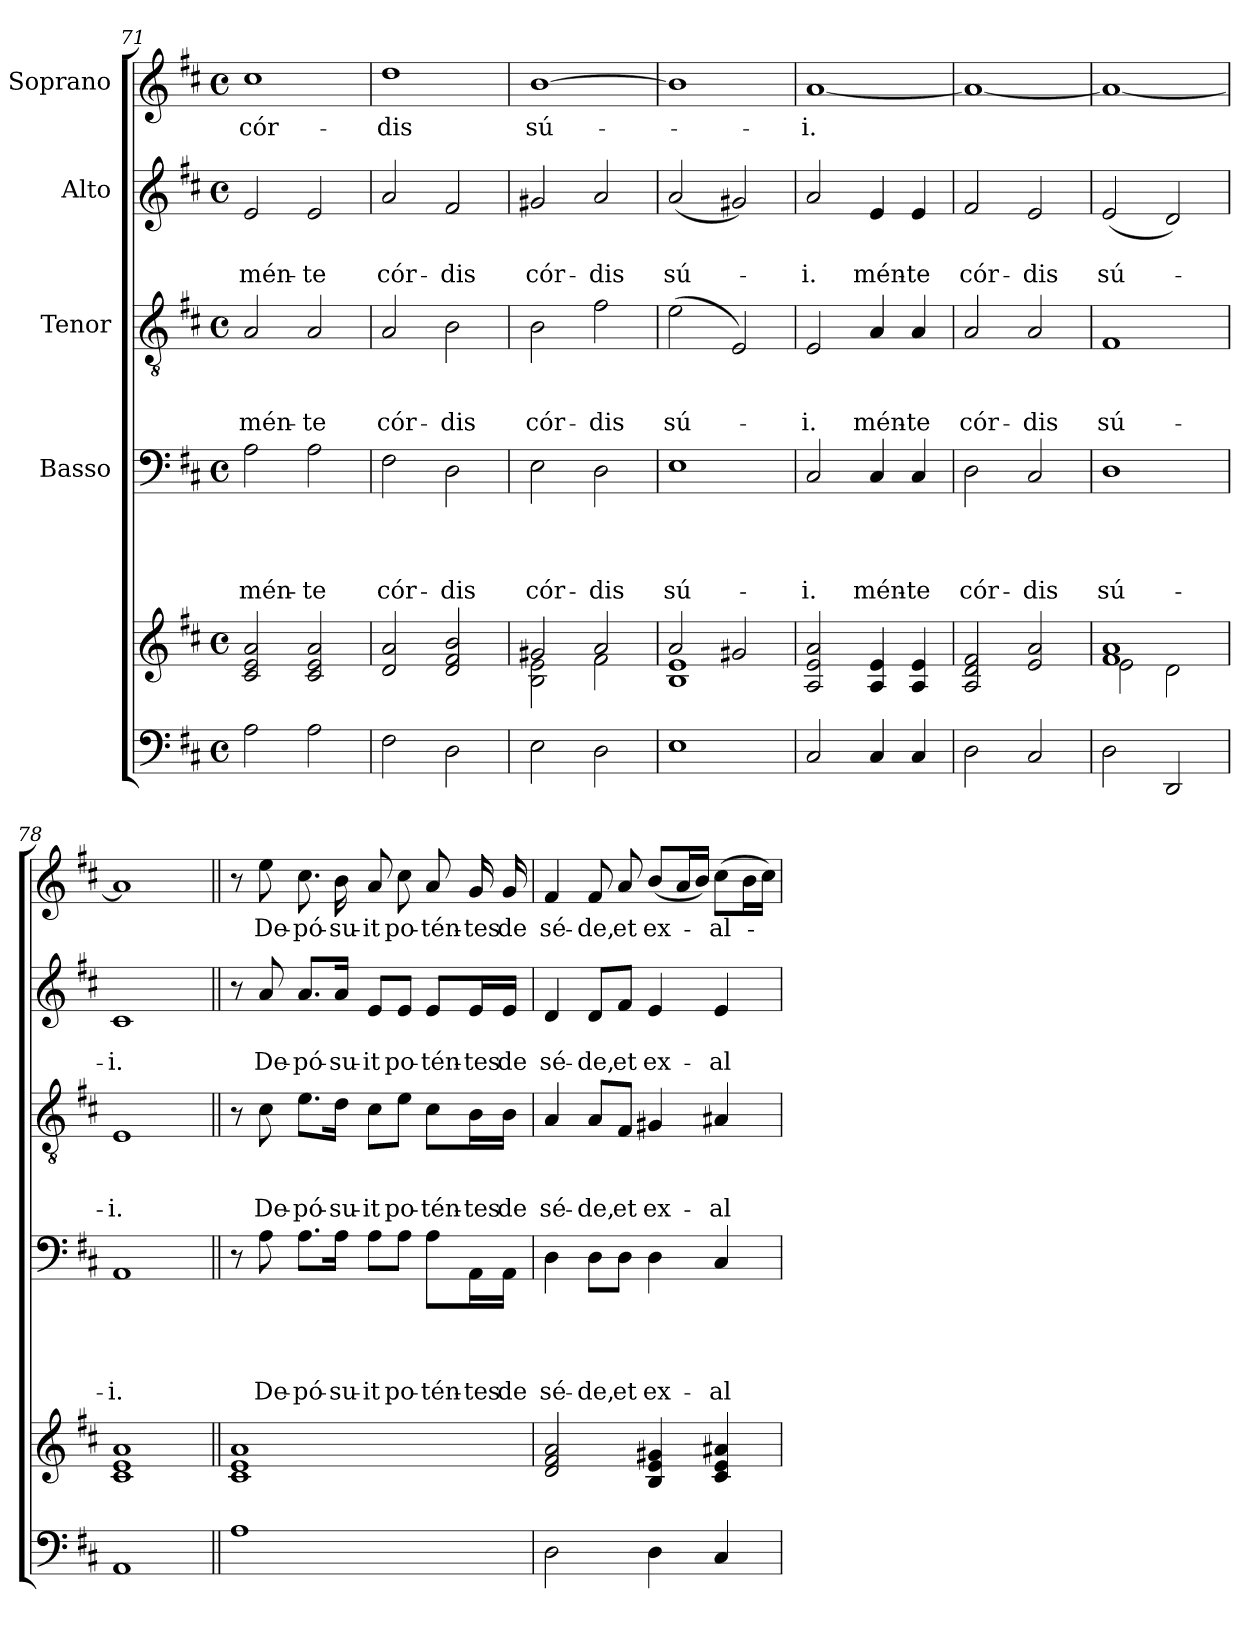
**kern	**kern	**kern	**text	**text	**text	**text	**kern	**text	**text	**text	**kern	**text	**text	**kern	**text
*part5	*part5	*part4	*part4	*part4	*part4	*part4	*part3	*part3	*part3	*part3	*part2	*part2	*part2	*part1	*part1
*staff6	*staff5	*staff4	*staff4	*staff4	*staff4	*staff4	*staff3	*staff3	*staff3	*staff3	*staff2	*staff2	*staff2	*staff1	*staff1
*	*	*I"Basso	*	*	*	*	*I"Tenor	*	*	*	*I"Alto	*	*	*I"Soprano	*
*clefF4	*clefG2	*clefF4	*	*	*	*	*clefGv2	*	*	*	*clefG2	*	*	*clefG2	*
*k[f#c#]	*k[f#c#]	*k[f#c#]	*	*	*	*	*k[f#c#]	*	*	*	*k[f#c#]	*	*	*k[f#c#]	*
*D:	*D:	*D:	*	*	*	*	*D:	*	*	*	*D:	*	*	*D:	*
*M4/4	*M4/4	*M4/4	*	*	*	*	*M4/4	*	*	*	*M4/4	*	*	*M4/4	*
*met(c)	*met(c)	*met(c)	*	*	*	*	*met(c)	*	*	*	*met(c)	*	*	*met(c)	*
=71	=71	=71	=71	=71	=71	=71	=71	=71	=71	=71	=71	=71	=71	=71	=71
!	!	!	!	!	!	!LO:LY:b	!	!	!	!LO:LY:b	!	!	!LO:LY:b	!	!LO:LY:b
2A\	2c#/ 2e/ 2a/	2A\	.	.	.	mén-	2A/	.	.	mén-	2e/	.	mén-	1cc#	cór-
!	!	!	!	!	!	!LO:LY:b	!	!	!	!LO:LY:b	!	!	!LO:LY:b	!	!
2A\	2c#/ 2e/ 2a/	2A\	.	.	.	-te	2A/	.	.	-te	2e/	.	-te	.	.
!!LO:LB:g=z
=72	=72	=72	=72	=72	=72	=72	=72	=72	=72	=72	=72	=72	=72	=72	=72
!	!	!	!	!	!	!LO:LY:b	!	!	!	!LO:LY:b	!	!	!LO:LY:b	!	!LO:LY:b
2F#\	2d/ 2a/	2F#\	.	.	.	cór-	2A/	.	.	cór-	2a/	.	cór-	1dd	-dis
!	!	!	!	!	!	!LO:LY:b	!	!	!	!LO:LY:b	!	!	!LO:LY:b	!	!
2D\	2d/ 2f#/ 2b/	2D\	.	.	.	-dis	2B\	.	.	-dis	2f#/	.	-dis	.	.
=73	=73	=73	=73	=73	=73	=73	=73	=73	=73	=73	=73	=73	=73	=73	=73
*	*^	*	*	*	*	*	*	*	*	*	*	*	*	*	*
!	!	!	!	!	!	!	!LO:LY:b	!	!	!	!LO:LY:b	!	!	!LO:LY:b	!	!LO:LY:b
2E\	2g#X/	2B\ 2e\	2E\	.	.	.	cór-	2B\	.	.	cór-	2g#X/	.	cór-	[>1b	sú-
!	!	!	!	!	!	!	!LO:LY:b	!	!	!	!LO:LY:b	!	!	!LO:LY:b	!	!
2D\	2a/	2f#\	2D\	.	.	.	-dis	2f#\	.	.	-dis	2a/	.	-dis	.	.
=74	=74	=74	=74	=74	=74	=74	=74	=74	=74	=74	=74	=74	=74	=74	=74	=74
!	!	!	!	!	!	!	!LO:LY:b	!	!	!	!LO:LY:b	!	!	!LO:LY:b	!	!
1E	2a/	1B 1e	1E	.	.	.	sú-	(>2e\	.	.	sú-	(<2a/	.	sú-	1b]	.
.	2g#X/	.	.	.	.	.	.	2E/)	.	.	.	2g#X/)	.	.	.	.
*	*v	*v	*	*	*	*	*	*	*	*	*	*	*	*	*	*
=75	=75	=75	=75	=75	=75	=75	=75	=75	=75	=75	=75	=75	=75	=75	=75
!	!	!	!	!	!	!LO:LY:b	!	!	!	!LO:LY:b	!	!	!LO:LY:b	!	!LO:LY:b:rj
2C#/	2A/ 2e/ 2a/	2C#/	.	.	.	-i.	2E/	.	.	-i.	2a/	.	-i.	[<1a	-i.
!	!	!	!	!	!	!LO:LY:b	!	!	!	!LO:LY:b	!	!	!LO:LY:b	!	!
4C#/	4A/ 4e/	4C#/	.	.	.	mén-	4A/	.	.	mén-	4e/	.	mén-	.	.
!	!	!	!	!	!	!LO:LY:b:rj	!	!	!	!LO:LY:b:rj	!	!	!LO:LY:b:rj	!	!
4C#/	4A/ 4e/	4C#/	.	.	.	-te	4A/	.	.	-te	4e/	.	-te	.	.
=76	=76	=76	=76	=76	=76	=76	=76	=76	=76	=76	=76	=76	=76	=76	=76
!	!	!	!	!	!	!LO:LY:b	!	!	!	!LO:LY:b	!	!	!LO:LY:b	!	!
2D\	2A/ 2d/ 2f#/	2D\	.	.	.	cór-	2A/	.	.	cór-	2f#/	.	cór-	1a_	.
!	!	!	!	!	!	!LO:LY:b	!	!	!	!LO:LY:b	!	!	!LO:LY:b	!	!
2C#/	2e/ 2a/	2C#/	.	.	.	-dis	2A/	.	.	-dis	2e/	.	-dis	.	.
=77	=77	=77	=77	=77	=77	=77	=77	=77	=77	=77	=77	=77	=77	=77	=77
*	*^	*	*	*	*	*	*	*	*	*	*	*	*	*	*
!	!	!	!	!	!	!	!LO:LY:b	!	!	!	!LO:LY:b	!	!	!LO:LY:b	!	!
2D\	1f# 1a	2e\	1D	.	.	.	sú-	1F#	.	.	sú-	(<2e/	.	sú-	1a_	.
2DD/	.	2d\	.	.	.	.	.	.	.	.	.	2d/)	.	.	.	.
=78	=78	=78	=78	=78	=78	=78	=78	=78	=78	=78	=78	=78	=78	=78	=78	=78
!	!	!	!	!	!	!	!LO:LY:b:rj	!	!	!	!LO:LY:b:rj	!	!	!LO:LY:b:rj	!	!
*	*v	*v	*	*	*	*	*	*	*	*	*	*	*	*	*	*
1AA	1c# 1e 1a	1AA	.	.	.	-i.	1E	.	.	-i.	1c#	.	-i.	1a]	.
=79||	=79||	=79||	=79||	=79||	=79||	=79||	=79||	=79||	=79||	=79||	=79||	=79||	=79||	=79||	=79||
1A	1c# 1e 1a	8r	.	.	.	.	8r	.	.	.	8r	.	.	8r	.
!	!	!	!	!	!	!LO:LY:b	!	!	!	!LO:LY:b	!	!	!LO:LY:b	!	!LO:LY:b
.	.	8A\	.	.	.	De-	8c#\	.	.	De-	8a/	.	De-	8ee\	De-
!	!	!	!	!	!	!LO:LY:b:rj	!	!	!	!LO:LY:b:rj	!	!	!LO:LY:b:rj	!	!LO:LY:b:rj
.	.	8.A\L	.	.	.	-pó-	8.e\L	.	.	-pó-	8.a/L	.	-pó-	8.cc#\	-pó-
!	!	!	!	!	!	!LO:LY:b	!	!	!	!LO:LY:b	!	!	!LO:LY:b	!	!LO:LY:b
.	.	16A\Jk	.	.	.	-su-	16d\Jk	.	.	-su-	16a/Jk	.	-su-	16b\	-su-
!	!	!	!	!	!	!LO:LY:b:rj	!	!	!	!LO:LY:b:rj	!	!	!LO:LY:b:rj	!	!LO:LY:b:rj
.	.	8A\L	.	.	.	-it	8c#\L	.	.	-it	8e/L	.	-it	8a/	-it
!	!	!	!	!	!	!LO:LY:b	!	!	!	!LO:LY:b	!	!	!LO:LY:b	!	!LO:LY:b
.	.	8A\J	.	.	.	po-	8e\J	.	.	po-	8e/J	.	po-	8cc#\	po-
!	!	!	!	!	!	!LO:LY:b	!	!	!	!LO:LY:b	!	!	!LO:LY:b	!	!LO:LY:b
.	.	8A\L	.	.	.	-tén-	8c#\L	.	.	-tén-	8e/L	.	-tén-	8a/	-tén-
!	!	!	!	!	!	!LO:LY:b:rj	!	!	!	!LO:LY:b:rj	!	!	!LO:LY:b:rj	!	!LO:LY:b:rj
.	.	16AA\L	.	.	.	-tes	16B\L	.	.	-tes	16e/L	.	-tes	16g/	-tes
!	!	!	!	!	!	!LO:LY:b	!	!	!	!LO:LY:b	!	!	!LO:LY:b	!	!LO:LY:b
.	.	16AA\JJ	.	.	.	de	16B\JJ	.	.	de	16e/JJ	.	de	16g/	de
!!LO:LB:g=z
=80	=80	=80	=80	=80	=80	=80	=80	=80	=80	=80	=80	=80	=80	=80	=80
!	!	!	!	!	!	!LO:LY:b	!	!	!	!LO:LY:b	!	!	!LO:LY:b	!	!LO:LY:b
2D\	2d/ 2f#/ 2a/	4D\	.	.	.	sé-	4A/	.	.	sé-	4d/	.	sé-	4f#/	sé-
!	!	!	!	!	!	!LO:LY:b	!	!	!	!LO:LY:b	!	!	!LO:LY:b	!	!LO:LY:b
.	.	8D\L	.	.	.	-de,	8A/L	.	.	-de,	8d/L	.	-de,	8f#/	-de,
!	!	!	!	!	!	!LO:LY:b	!	!	!	!LO:LY:b	!	!	!LO:LY:b	!	!LO:LY:b
.	.	8D\J	.	.	.	et	8F#/J	.	.	et	8f#/J	.	et	8a/	et
!	!	!	!	!	!	!LO:LY:b	!	!	!	!LO:LY:b	!	!	!LO:LY:b	!	!LO:LY:b
4D\	4B/ 4e/ 4g#X/	4D\	.	.	.	ex-	4G#X/	.	.	ex-	4e/	.	ex-	(<8b/L	ex-
.	.	.	.	.	.	.	.	.	.	.	.	.	.	16a/L	.
.	.	.	.	.	.	.	.	.	.	.	.	.	.	16b/JJ)	.
!	!	!	!	!	!	!LO:LY:b	!	!	!	!LO:LY:b	!	!	!LO:LY:b	!	!LO:LY:b
4C#/	4c#/ 4e/ 4a#X/	4C#/	.	.	.	-al-	4A#X/	.	.	-al-	4e/	.	-al-	(>8cc#\L	-al-
.	.	.	.	.	.	.	.	.	.	.	.	.	.	16b\L	.
.	.	.	.	.	.	.	.	.	.	.	.	.	.	16cc#\JJ)	.
=	=	=	=	=	=	=	=	=	=	=	=	=	=	=	=
*-	*-	*-	*-	*-	*-	*-	*-	*-	*-	*-	*-	*-	*-	*-	*-
